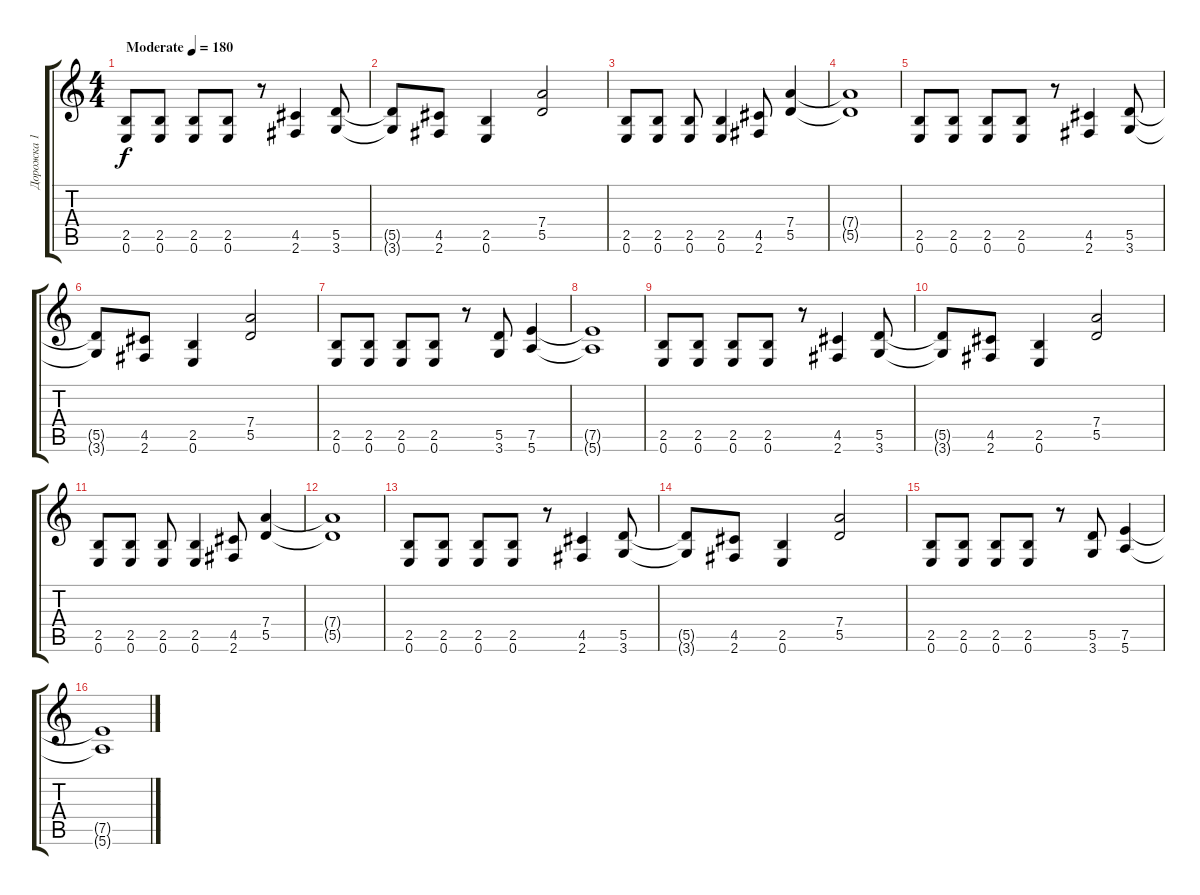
\track ("Дорожка 1" "Дорожка 1") {instrument acousticguitarsteel}
\staff {score tabs}
\tuning (E4 B3 G3 D3 A2 E2) {hide}
\ts (4 4)
\tempo (180 "Moderate")
\clef g2
\ks c
(2.5 0.6).8{dy f instrument acousticguitarsteel} (2.5 0.6).8 (2.5 0.6).8 (2.5 0.6).8 r.8 (4.5 2.6).4 (5.5 3.6).8 |
(5.5{t} 3.6{t}).8 (4.5 2.6).8 (2.5 0.6).4 (7.4 5.5).2 |
(2.5 0.6).8 (2.5 0.6).8 (2.5 0.6).8 (2.5 0.6).4 (4.5 2.6).8 (7.4 5.5).4 |
(7.4{t} 5.5{t}).1 |
(2.5 0.6).8 (2.5 0.6).8 (2.5 0.6).8 (2.5 0.6).8 r.8 (4.5 2.6).4 (5.5 3.6).8 |
(5.5{t} 3.6{t}).8 (4.5 2.6).8 (2.5 0.6).4 (7.4 5.5).2 |
(2.5 0.6).8 (2.5 0.6).8 (2.5 0.6).8 (2.5 0.6).8 r.8 (5.5 3.6).8 (7.5 5.6).4 |
(7.5{t} 5.6{t}).1 |
(2.5 0.6).8 (2.5 0.6).8 (2.5 0.6).8 (2.5 0.6).8 r.8 (4.5 2.6).4 (5.5 3.6).8 |
(5.5{t} 3.6{t}).8 (4.5 2.6).8 (2.5 0.6).4 (7.4 5.5).2 |
(2.5 0.6).8 (2.5 0.6).8 (2.5 0.6).8 (2.5 0.6).4 (4.5 2.6).8 (7.4 5.5).4 |
(7.4{t} 5.5{t}).1 |
(2.5 0.6).8 (2.5 0.6).8 (2.5 0.6).8 (2.5 0.6).8 r.8 (4.5 2.6).4 (5.5 3.6).8 |
(5.5{t} 3.6{t}).8 (4.5 2.6).8 (2.5 0.6).4 (7.4 5.5).2 |
(2.5 0.6).8 (2.5 0.6).8 (2.5 0.6).8 (2.5 0.6).8 r.8 (5.5 3.6).8 (7.5 5.6).4 |
(7.5{t} 5.6{t}).1
